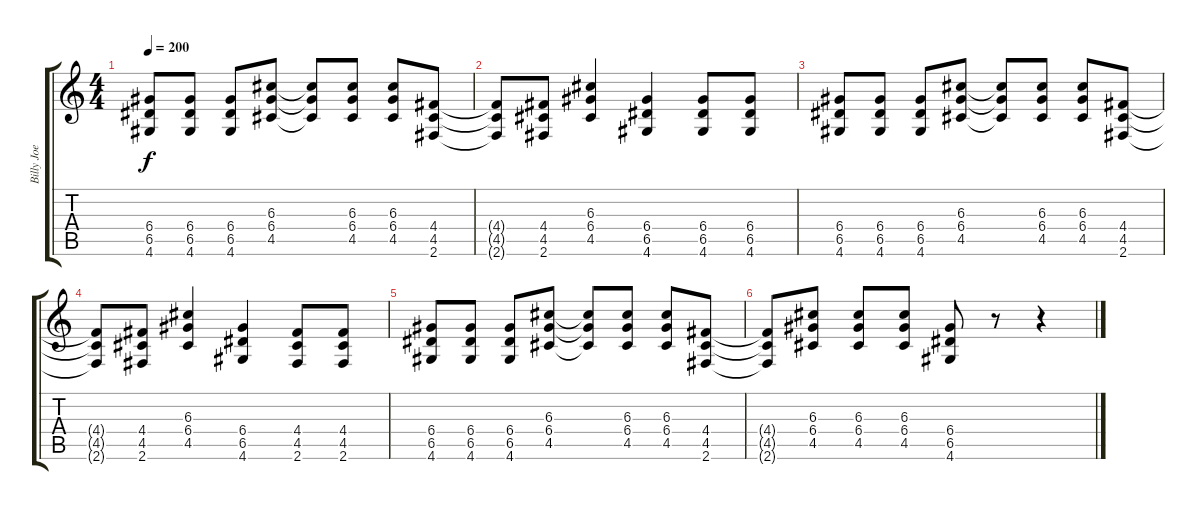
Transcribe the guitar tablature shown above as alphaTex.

\track ("Billy Joe" "Billy Joe") {instrument distortionguitar}
\staff {score tabs}
\tuning (E4 B3 G3 D3 A2 E2) {hide}
\ts (4 4)
\tempo 200
\clef g2
\ks c
(6.4 6.5 4.6).8{dy f} (6.4 6.5 4.6).8 (6.4 6.5 4.6).8 (6.3 6.4 4.5).8 (6.3{t} 6.4{t} 4.5{t}).8 (6.3 6.4 4.5).8 (6.3 6.4 4.5).8 (4.4 4.5 2.6).8 |
(4.4{t} 4.5{t} 2.6{t}).8 (4.4 4.5 2.6).8 (6.3 6.4 4.5).4 (6.4 6.5 4.6).4 (6.4 6.5 4.6).8 (6.4 6.5 4.6).8 |
(6.4 6.5 4.6).8 (6.4 6.5 4.6).8 (6.4 6.5 4.6).8 (6.3 6.4 4.5).8 (6.3{t} 6.4{t} 4.5{t}).8 (6.3 6.4 4.5).8 (6.3 6.4 4.5).8 (4.4 4.5 2.6).8 |
(4.4{t} 4.5{t} 2.6{t}).8 (4.4 4.5 2.6).8 (6.3 6.4 4.5).4 (6.4 6.5 4.6).4 (4.4 4.5 2.6).8 (4.4 4.5 2.6).8 |
(6.4 6.5 4.6).8{volume 9 instrument electricguitarclean} (6.4 6.5 4.6).8 (6.4 6.5 4.6).8 (6.3 6.4 4.5).8 (6.3{t} 6.4{t} 4.5{t}).8 (6.3 6.4 4.5).8 (6.3 6.4 4.5).8 (4.4 4.5 2.6).8 |
(4.4{t} 4.5{t} 2.6{t}).8 (6.3 6.4 4.5).8{instrument distortionguitar} (6.3 6.4 4.5).8 (6.3 6.4 4.5).8 (6.4 6.5 4.6).8 r.8 r.4
